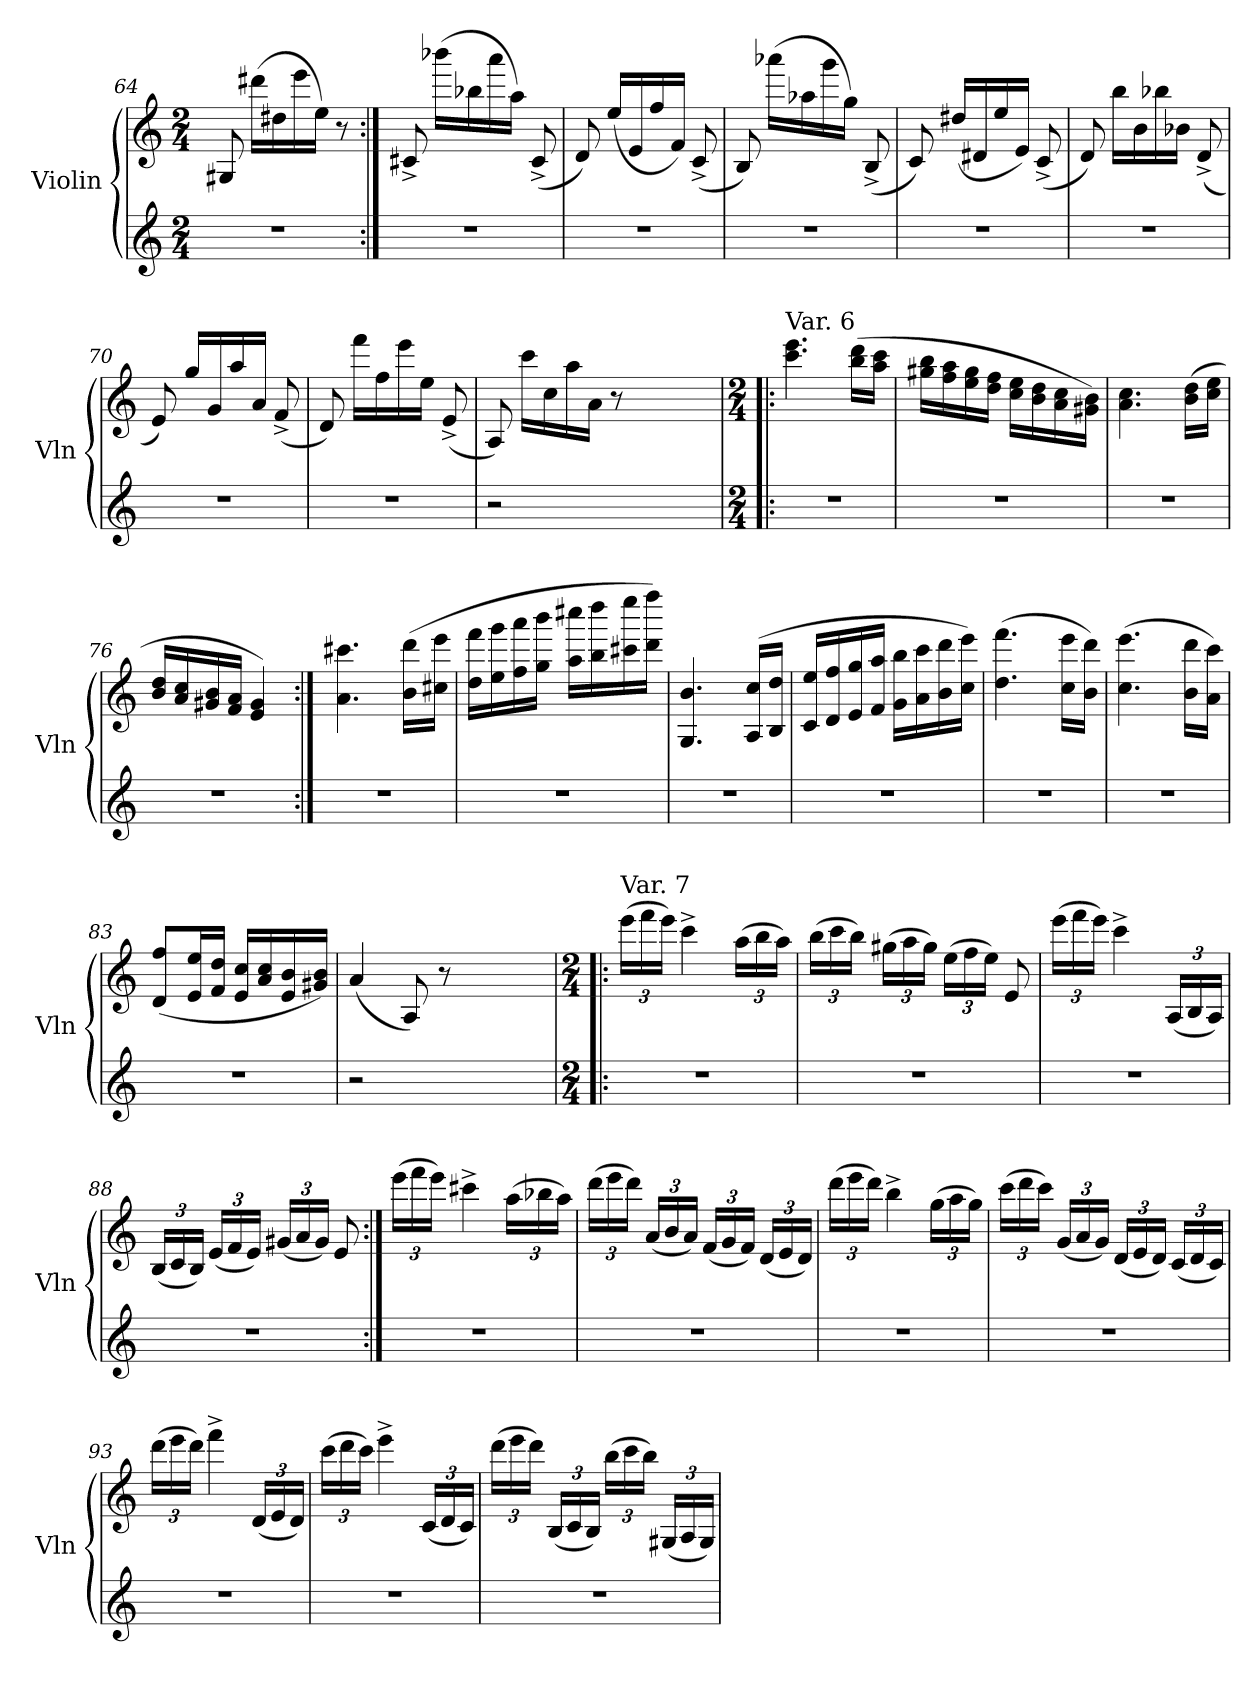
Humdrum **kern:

**kern	**kern
*part2	*part1
*staff2	*staff1
*I"Violin	*I"Violin
*I'Vln	*I'Vln
*clefG2	*clefG2
*k[]	*k[]
*C:	*C:
*M2/4	*M2/4
=64	=64
2r	8G#X/
.	(16ddd#X\LL
.	16dd#X\
.	16eee\
.	16ee\JJ)
.	8r
!!LO:LB:g=z
=65:|!	=65:|!
2r	8c#X^/
.	(16bbb-X\LL
.	16bb-X\
.	16aaa\
.	16aa\JJ)
.	(8c#^/
=66	=66
2r	8d/)
.	(16ee/LL
.	16e/
.	16ff/
.	16f/JJ)
.	(8c^/
=67	=67
2r	8B/)
.	(16aaa-X\LL
.	16aa-X\
.	16ggg\
.	16gg\JJ)
.	(8B^/
=68	=68
2r	8c/)
.	(16dd#X/LL
.	16d#X/
.	16ee/
.	16e/JJ)
.	(8c^/
!!LO:LB:g=z
=69	=69
2r	8d/)
.	16bb\LL
.	16b\
.	16bb-X\
.	16b-X\JJ
.	(8d^/
=70	=70
2r	8e/)
.	16gg/LL
.	16g/
.	16aa/
.	16a/JJ
.	(8f^/
=71	=71
2r	8d/)
.	16fff\LL
.	16ff\
.	16eee\
.	16ee\JJ
.	(8e^/
=72	=72
2r	8A/)
.	16ccc\LL
.	16cc\
.	16aa\
.	16a\JJ
.	8r
2ryy	2ryy
!!LO:PB:g=z
=73!|:	=73!|:
*M2/4	*M2/4
!	!LO:TX:a:t=Var. 6
2r	4.ccc\ 4.eee\
.	(16bb\ 16ddd\LL
.	16aa\ 16ccc\JJ
=74	=74
2r	16gg#X\ 16bb\LL
.	16ff\ 16aa\
.	16ee\ 16gg#\
.	16dd\ 16ff\JJ
.	16cc\ 16ee\LL
.	16b\ 16dd\
.	16a\ 16cc\
.	16g#X\ 16b\JJ)
=75	=75
2r	4.a\ 4.cc\
.	(16b\ 16dd\LL
.	16cc\ 16ee\JJ
=76	=76
2r	16b/ 16dd/LL
.	16a/ 16cc/
.	16g#X/ 16b/
.	16f/ 16a/JJ
.	4e/ 4g#/)
!!LO:LB:g=z
=77:|!	=77:|!
2r	4.a\ 4.ccc#X\
.	(16b\ 16ddd\LL
.	16cc#X\ 16eee\JJ
=78	=78
2r	16dd\ 16fff\LL
.	16ee\ 16ggg\
.	16ff\ 16aaa\
.	16gg\ 16bbb\JJ
.	16aa\ 16cccc#X\LL
.	16bb\ 16dddd\
.	16ccc#X\ 16eeee\
.	16ddd\ 16ffff\JJ)
=79	=79
2r	4.G/ 4.b/
.	(16A/ 16cc/LL
.	16B/ 16dd/JJ
=80	=80
2r	16c/ 16ee/LL
.	16d/ 16ff/
.	16e/ 16gg/
.	16f/ 16aa/JJ
.	16g\ 16bb\LL
.	16a\ 16ccc\
.	16b\ 16ddd\
.	16cc\ 16eee\JJ)
!!LO:LB:g=z
=81	=81
2r	(4.dd\ 4.fff\
.	16cc\ 16eee\LL
.	16b\ 16ddd\JJ)
=82	=82
2r	(4.cc\ 4.eee\
.	16b\ 16ddd\LL
.	16a\ 16ccc\JJ)
=83	=83
2r	(8d/ 8ff/L
.	16e/ 16ee/L
.	16f/ 16dd/JJ
.	16e/ 16cc/LL
.	16a/ 16cc/
.	16e/ 16b/
.	16g#X/ 16b/JJ)
=84	=84
2r	(4a/
.	8A/)
.	8r
2ryy	2ryy
!!LO:LB:g=z
=85!|:	=85!|:
*M2/4	*M2/4
!	!LO:TX:a:t=Var. 7
2r	(24eee\LL
.	24fff\
.	24eee\JJ)
.	4ccc^\
.	(24aa\LL
.	24bb\
.	24aa\JJ)
=86	=86
2r	(24bb\LL
.	24ccc\
.	24bb\JJ)
.	(24gg#X\LL
.	24aa\
.	24gg#\JJ)
.	(24ee\LL
.	24ff\
.	24ee\JJ)
.	8e/
=87	=87
2r	(24eee\LL
.	24fff\
.	24eee\JJ)
.	4ccc^\
.	(24A/LL
.	24B/
.	24A/JJ)
=88	=88
2r	(24B/LL
.	24c/
.	24B/JJ)
.	(24e/LL
.	24f/
.	24e/JJ)
.	(24g#X/LL
.	24a/
.	24g#/JJ)
.	8e/
!!LO:LB:g=z
=89:|!	=89:|!
2r	(24eee\LL
.	24fff\
.	24eee\JJ)
.	4ccc#X^\
.	(24aa\LL
.	24bb-X\
.	24aa\JJ)
=90	=90
2r	(24ddd\LL
.	24eee\
.	24ddd\JJ)
.	(24a/LL
.	24b/
.	24a/JJ)
.	(24f/LL
.	24g/
.	24f/JJ)
.	(24d/LL
.	24e/
.	24d/JJ)
=91	=91
2r	(24ddd\LL
.	24eee\
.	24ddd\JJ)
.	4bb^\
.	(24gg\LL
.	24aa\
.	24gg\JJ)
=92	=92
2r	(24ccc\LL
.	24ddd\
.	24ccc\JJ)
.	(24g/LL
.	24a/
.	24g/JJ)
.	(24d/LL
.	24e/
.	24d/JJ)
.	(24c/LL
.	24d/
.	24c/JJ)
!!LO:LB:g=z
=93	=93
2r	(24ddd\LL
.	24eee\
.	24ddd\JJ)
.	4fff^\
.	(24d/LL
.	24e/
.	24d/JJ)
=94	=94
2r	(24ccc\LL
.	24ddd\
.	24ccc\JJ)
.	4eee^\
.	(24c/LL
.	24d/
.	24c/JJ)
=95	=95
2r	(24ddd\LL
.	24eee\
.	24ddd\JJ)
.	(24B/LL
.	24c/
.	24B/JJ)
.	(24bb\LL
.	24ccc\
.	24bb\JJ)
.	(24G#X/LL
.	24A/
.	24G#/JJ)
=	=
*-	*-
